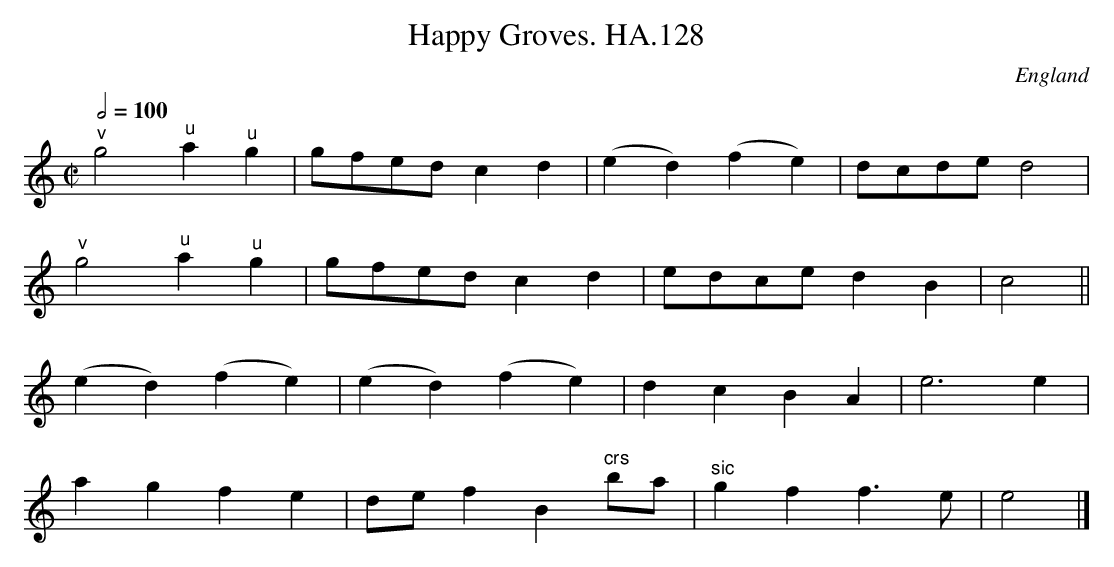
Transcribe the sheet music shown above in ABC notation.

X:1
T:Happy Groves. HA.128
M:C|
L:1/4
Q:1/2=100
O:England
K:C major
"^v"g2"^u"a"^u"g|g/f/e/d/ cd|(ed) (fe)|d/c/d/e/ d2|!
"^v"g2"^u"a"^u"g|g/f/e/d/ cd|e/d/c/e/ dB|c2||!
(ed)(fe)|(ed)(fe)|dcBA|e3e|!
agfe|d/e/f B"^crs"b/a/|"^sic"gff>e|e2|]
